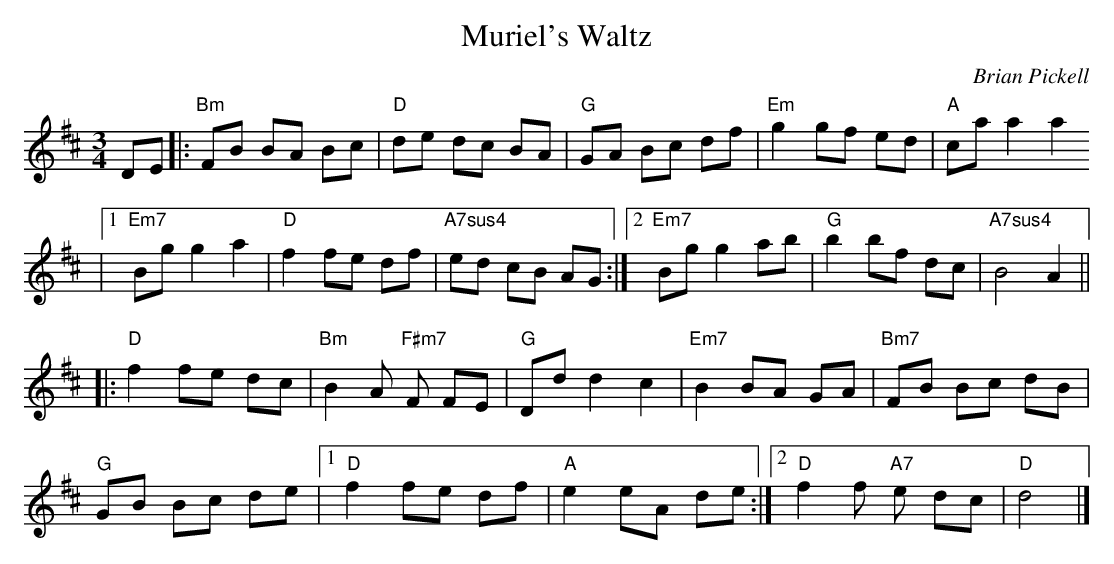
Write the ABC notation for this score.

X:1
T:Muriel's Waltz
C:Brian Pickell
L:1/4
M:3/4
K:D
V:1
D/E/ |: "Bm" F/B/ B/A/ B/c/ | "D" d/e/ d/c/ B/A/ | "G" G/A/ B/c/ d/f/ |  "Em" g g/f/ e/d/ | "A" c/a/ a a
|1 "Em7" B/g/ g a | "D" f f/e/ d/f/ |  "A7sus4" e/d/ c/B/ A/G/ :|2 "Em7" B/g/ g a/b/ | "G" b b/f/ d/c/ | "A7sus4" B2 A ||
|:"D" f f/e/ d/c/ | "Bm" B A/ "F#m7"F/ F/E/ | "G" D/d/ d c | "Em7" B B/A/ G/A/ |  "Bm7" F/B/ B/c/ d/B/ |
"G" G/B/ B/c/ d/e/ |1 "D" f f/e/ d/f/ | "A" e e/A/ d/e/ :|2  "D" f f/ "A7"e/ d/c/ | "D" d2 |]
